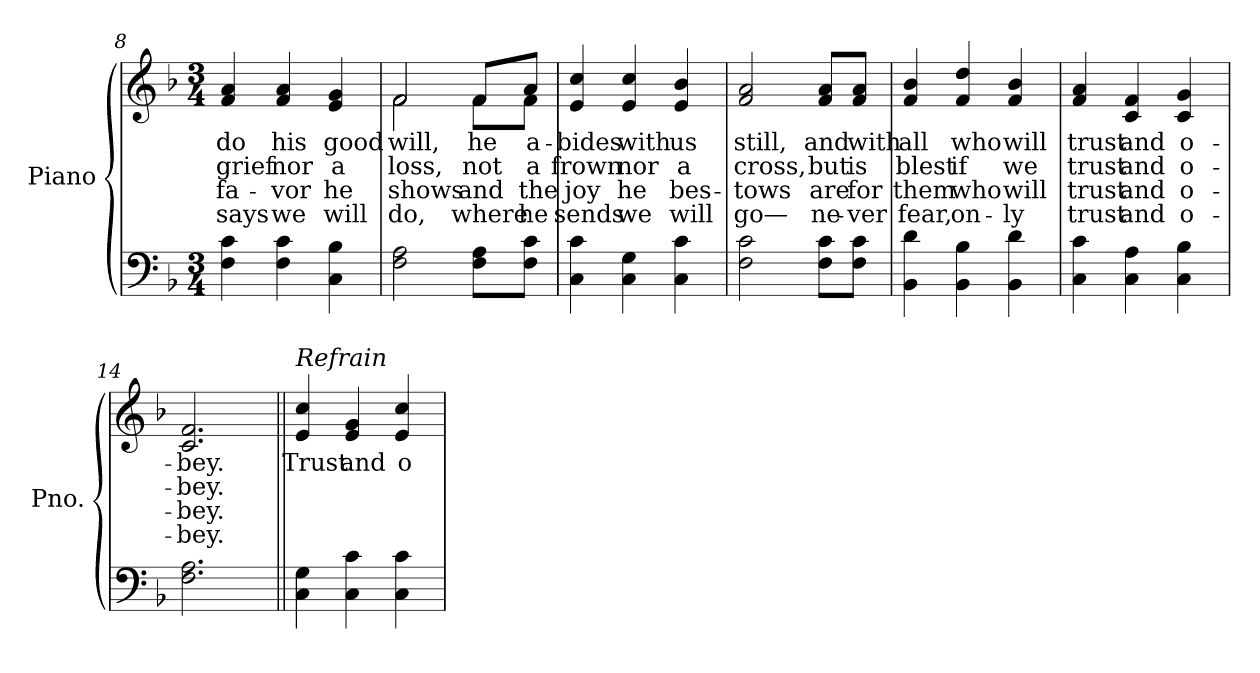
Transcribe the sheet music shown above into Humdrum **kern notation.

**kern	**kern	**text	**text	**text	**text
*part2	*part1	*part1	*part1	*part1	*part1
*staff2	*staff1	*staff1	*staff1	*staff1	*staff1
*I"Piano	*I"Piano	*	*	*	*
*I'Pno.	*I'Pno.	*	*	*	*
*clefF4	*clefG2	*	*	*	*
*k[b-]	*k[b-]	*	*	*	*
*F:	*F:	*	*	*	*
*M3/4	*M3/4	*	*	*	*
=8	=8	=8	=8	=8	=8
!	!	!LO:LY:b:color=#000000	!LO:LY:b:color=#000000	!LO:LY:b:color=#000000	!LO:LY:b:color=#000000
4Fi\ 4ci	4fi/ 4ai	do	grief	fa-	-says
!	!	!LO:LY:b:color=#000000	!LO:LY:b:color=#000000	!LO:LY:b:color=#000000	!LO:LY:b:color=#000000
4Fi\ 4ci	4fi/ 4ai	his	nor	vor	we
!	!	!LO:LY:b:color=#000000	!LO:LY:b:color=#000000	!LO:LY:b:color=#000000	!LO:LY:b:color=#000000
4Ci\ 4B-i	4ei/ 4gi	good	a	he	will
=9	=9	=9	=9	=9	=9
!	!	!LO:LY:b:color=#000000	!LO:LY:b:color=#000000	!LO:LY:b:color=#000000	!LO:LY:b:color=#000000
*	*^	*	*	*	*
2Fi\ 2Ai	2fi/	2fi\	will,	loss,	shows	do,
!	!	!	!LO:LY:b:color=#000000	!LO:LY:b:color=#000000	!LO:LY:b:color=#000000	!LO:LY:b:color=#000000
8Fi\ 8Ai\L	8fi/L	8fi\L	he	not	and	where
!	!	!	!LO:LY:b:color=#000000	!LO:LY:b:color=#000000	!LO:LY:b:color=#000000	!LO:LY:b:color=#000000
8Fi\ 8ci\J	8ai/J	8fi\J	a-	a	the	he
*	*v	*v	*	*	*	*
!!LO:LB:g=z
=10	=10	=10	=10	=10	=10
*	*^	*	*	*	*
!	!	!	!LO:LY:b:color=#000000	!LO:LY:b:color=#000000	!LO:LY:b:color=#000000	!LO:LY:b:color=#000000
*	*v	*v	*	*	*	*
4Ci\ 4ci	4ei/ 4cci	-bides	frown	joy	sends
!	!	!LO:LY:b:color=#000000	!LO:LY:b:color=#000000	!LO:LY:b:color=#000000	!LO:LY:b:color=#000000
4Ci\ 4Gi	4ei/ 4cci	with	nor	he	we
!	!	!LO:LY:b:color=#000000	!LO:LY:b:color=#000000	!LO:LY:b:color=#000000	!LO:LY:b:color=#000000
4Ci\ 4ci	4ei/ 4b-i	us	a	bes-	-will
=11	=11	=11	=11	=11	=11
!	!	!LO:LY:b:color=#000000	!LO:LY:b:color=#000000	!LO:LY:b:color=#000000	!LO:LY:b:color=#000000
2Fi\ 2ci	2fi/ 2ai	still,	cross,	tows	go—
!	!	!LO:LY:b:color=#000000	!LO:LY:b:color=#000000	!LO:LY:b:color=#000000	!LO:LY:b:color=#000000
8Fi\ 8ci\L	8fi/ 8ai/L	and	but	are	ne-
!	!	!LO:LY:b:color=#000000	!LO:LY:b:color=#000000	!LO:LY:b:color=#000000	!LO:LY:b:color=#000000
8Fi\ 8ci\J	8fi/ 8ai/J	with	is	-for	ver
=12	=12	=12	=12	=12	=12
!	!	!LO:LY:b:color=#000000	!LO:LY:b:color=#000000	!LO:LY:b:color=#000000	!LO:LY:b:color=#000000
4BB-i\ 4di	4fi/ 4b-i	all	blest	them	fear,
!	!	!LO:LY:b:color=#000000	!LO:LY:b:color=#000000	!LO:LY:b:color=#000000	!LO:LY:b:color=#000000
4BB-i\ 4B-i	4fi/ 4ddi	who	if	who	on-
!	!	!LO:LY:b:color=#000000	!LO:LY:b:color=#000000	!LO:LY:b:color=#000000	!LO:LY:b:color=#000000
4BB-i\ 4di	4fi/ 4b-i	will	we	-will	ly
=13	=13	=13	=13	=13	=13
!	!	!LO:LY:b:color=#000000	!LO:LY:b:color=#000000	!LO:LY:b:color=#000000	!LO:LY:b:color=#000000
4Ci\ 4ci	4fi/ 4ai	trust	trust	trust	trust
!	!	!LO:LY:b:color=#000000	!LO:LY:b:color=#000000	!LO:LY:b:color=#000000	!LO:LY:b:color=#000000
4Ci\ 4Ai	4ci/ 4fi	and	and	and	and
!	!	!LO:LY:b:color=#000000	!LO:LY:b:color=#000000	!LO:LY:b:color=#000000	!LO:LY:b:color=#000000
4Ci\ 4B-i	4ci/ 4gi	o-	o-	o-	-o-
=14	=14	=14	=14	=14	=14
!	!	!LO:LY:b:color=#000000	!LO:LY:b:color=#000000	!LO:LY:b:color=#000000	!LO:LY:b:color=#000000
2.Fi\ 2.Ai	2.ci/ 2.fi	-bey.	-bey.	-bey.	bey.
!!LO:LB:g=z
=15||	=15||	=15||	=15||	=15||	=15||
!	!LO:TX:a:i:t=Refrain	!	!	!	!
!	!	!LO:LY:b:color=#000000	!	!	!
4Ci\ 4Gi	4ei/ 4cci	Trust	.	.	.
!	!	!LO:LY:b:color=#000000	!	!	!
4Ci\ 4ci	4ei/ 4gi	and	.	.	.
!	!	!LO:LY:b:color=#000000	!	!	!
4Ci\ 4ci	4ei/ 4cci	o-	.	.	.
=	=	=	=	=	=
*-	*-	*-	*-	*-	*-
